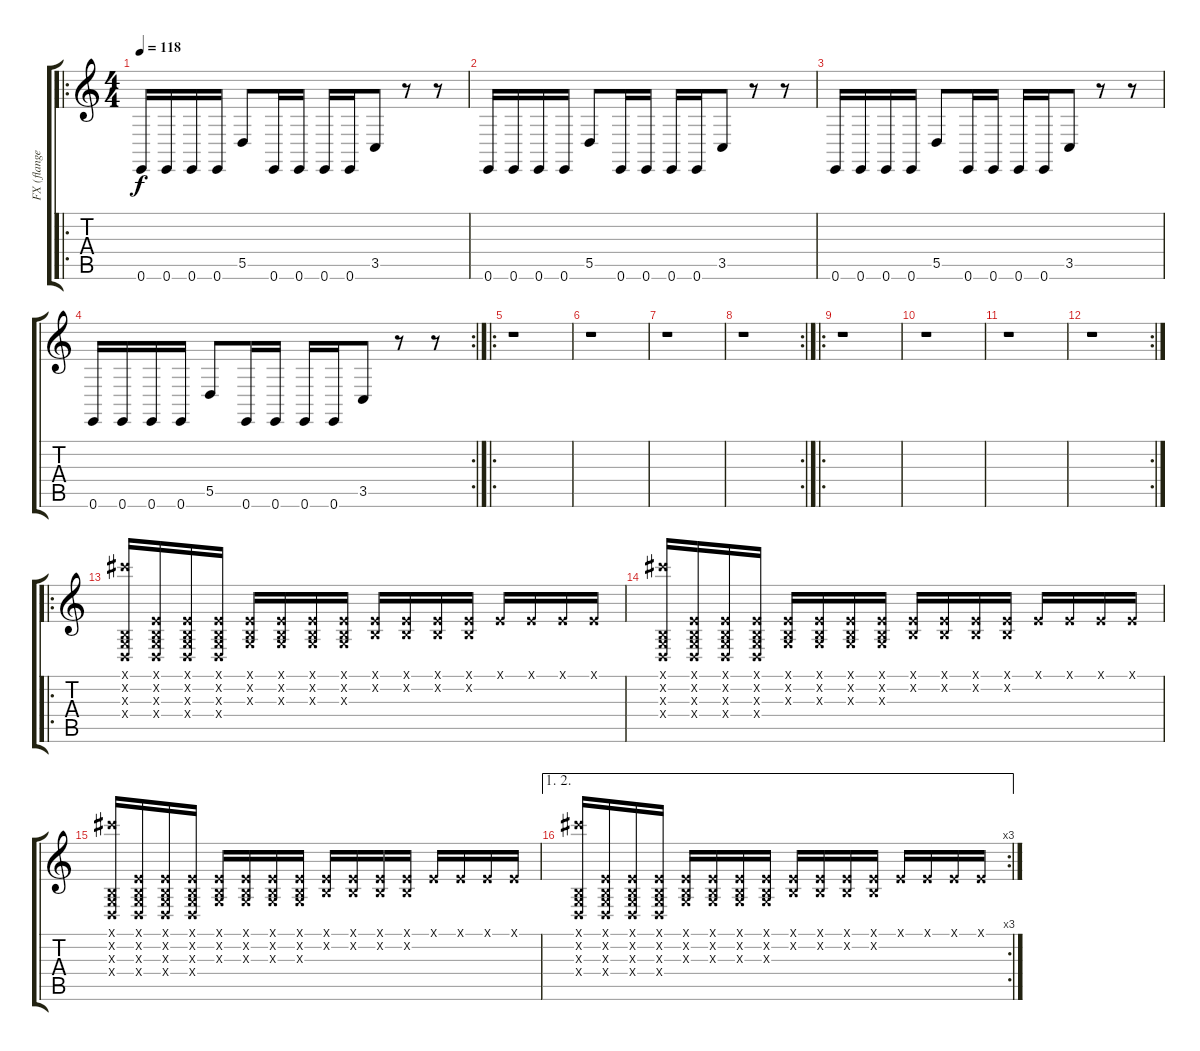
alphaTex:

\track ("FX (flanger/scratch)" "FX (flange") {instrument fx4atmosphere}
\staff {score tabs}
\tuning (E4 B3 G3 D3 A2 E2) {hide}
\ro
\ts (4 4)
\tempo 118
\clef g2
\ks c
0.6.16{dy f instrument overdrivenguitar} 0.6.16 0.6.16 0.6.16 5.5.8 0.6.16 0.6.16 0.6.16 0.6.16 3.5.8 r.8 r.8 |
0.6.16 0.6.16 0.6.16 0.6.16 5.5.8 0.6.16 0.6.16 0.6.16 0.6.16 3.5.8 r.8 r.8 |
0.6.16 0.6.16 0.6.16 0.6.16 5.5.8 0.6.16 0.6.16 0.6.16 0.6.16 3.5.8 r.8 r.8 |
\rc 2
0.6.16 0.6.16 0.6.16 0.6.16 5.5.8 0.6.16 0.6.16 0.6.16 0.6.16 3.5.8 r.8 r.8 |
\ro
r.1 |
r.1 |
r.1 |
\rc 2
r.1 |
\ro
r.1 |
r.1 |
r.1 |
\rc 2
r.1 |
\ro
(21.1{x} 0.2{x} 0.3{x} 0.4{x}).16{instrument guitarfretnoise} (0.1{x} 0.2{x} 0.3{x} 0.4{x}).16 (0.1{x} 0.2{x} 0.3{x} 0.4{x}).16 (0.1{x} 0.2{x} 0.3{x} 0.4{x}).16 (0.1{x} 0.2{x} 0.3{x}).16 (0.1{x} 0.2{x} 0.3{x}).16 (0.1{x} 0.2{x} 0.3{x}).16 (0.1{x} 0.2{x} 0.3{x}).16 (0.1{x} 0.2{x}).16 (0.1{x} 0.2{x}).16 (0.1{x} 0.2{x}).16 (0.1{x} 0.2{x}).16 0.1{x}.16 0.1{x}.16 0.1{x}.16 0.1{x}.16 |
(21.1{x} 0.2{x} 0.3{x} 0.4{x}).16 (0.1{x} 0.2{x} 0.3{x} 0.4{x}).16 (0.1{x} 0.2{x} 0.3{x} 0.4{x}).16 (0.1{x} 0.2{x} 0.3{x} 0.4{x}).16 (0.1{x} 0.2{x} 0.3{x}).16 (0.1{x} 0.2{x} 0.3{x}).16 (0.1{x} 0.2{x} 0.3{x}).16 (0.1{x} 0.2{x} 0.3{x}).16 (0.1{x} 0.2{x}).16 (0.1{x} 0.2{x}).16 (0.1{x} 0.2{x}).16 (0.1{x} 0.2{x}).16 0.1{x}.16 0.1{x}.16 0.1{x}.16 0.1{x}.16 |
(21.1{x} 0.2{x} 0.3{x} 0.4{x}).16 (0.1{x} 0.2{x} 0.3{x} 0.4{x}).16 (0.1{x} 0.2{x} 0.3{x} 0.4{x}).16 (0.1{x} 0.2{x} 0.3{x} 0.4{x}).16 (0.1{x} 0.2{x} 0.3{x}).16 (0.1{x} 0.2{x} 0.3{x}).16 (0.1{x} 0.2{x} 0.3{x}).16 (0.1{x} 0.2{x} 0.3{x}).16 (0.1{x} 0.2{x}).16 (0.1{x} 0.2{x}).16 (0.1{x} 0.2{x}).16 (0.1{x} 0.2{x}).16 0.1{x}.16 0.1{x}.16 0.1{x}.16 0.1{x}.16 |
\ae (1 2)
\rc 3
(21.1{x} 0.2{x} 0.3{x} 0.4{x}).16 (0.1{x} 0.2{x} 0.3{x} 0.4{x}).16 (0.1{x} 0.2{x} 0.3{x} 0.4{x}).16 (0.1{x} 0.2{x} 0.3{x} 0.4{x}).16 (0.1{x} 0.2{x} 0.3{x}).16 (0.1{x} 0.2{x} 0.3{x}).16 (0.1{x} 0.2{x} 0.3{x}).16 (0.1{x} 0.2{x} 0.3{x}).16 (0.1{x} 0.2{x}).16 (0.1{x} 0.2{x}).16 (0.1{x} 0.2{x}).16 (0.1{x} 0.2{x}).16 0.1{x}.16 0.1{x}.16 0.1{x}.16 0.1{x}.16
